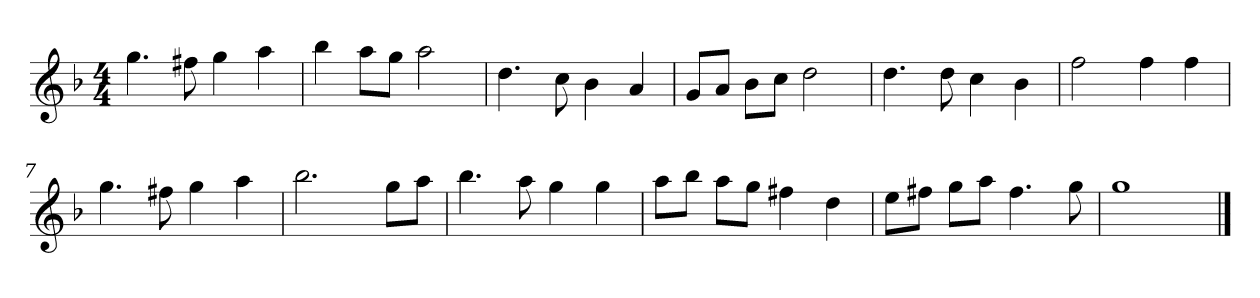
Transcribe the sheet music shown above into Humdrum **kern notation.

**kern
*part1
*staff1
*k[b-]
*M4/4
*MM120
=1
4.gg
8ff#X
4gg
4aa
=2
4bb-
8aaL
8ggJ
2aa
=3
4.dd
8cc
4b-
4a
=4
8gL
8aJ
8b-L
8ccJ
2dd
=5
4.dd
8dd
4cc
4b-
=6
2ff
4ff
4ff
=7
4.gg
8ff#X
4gg
4aa
=8
2.bb-
8ggL
8aaJ
=9
4.bb-
8aa
4gg
4gg
=10
8aaL
8bb-J
8aaL
8ggJ
4ff#X
4dd
=11
8eeL
8ff#XJ
8ggL
8aaJ
4.ff#
8gg
=12
1gg
==
*-
